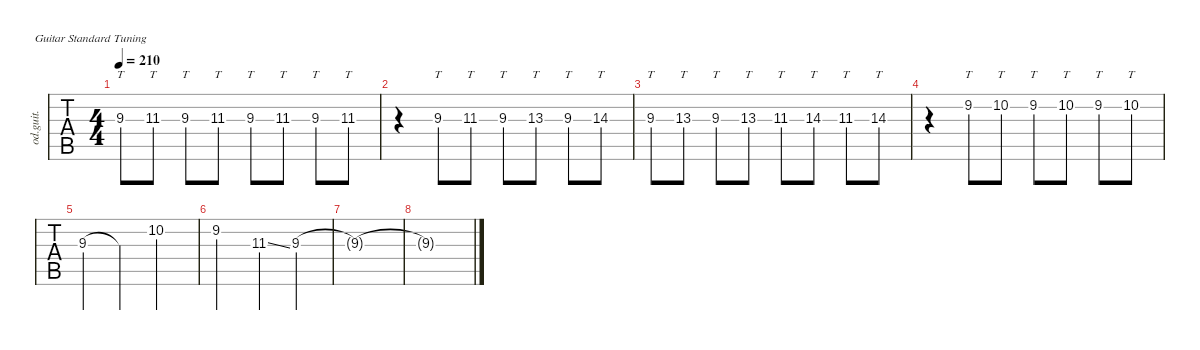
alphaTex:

\defaultSystemsLayout 4
\hideDynamics
\bracketExtendMode nobrackets
\track ("guit1" "od.guit.") {instrument overdrivenguitar}
\staff {tabs}
\tuning (E4 B3 G3 D3 A2 E2)
\ts (4 4)
\tempo 210
\clef g2
\ks c
9.3.8{tt dy mf} 11.3{acc #}.8{tt} 9.3.8{tt} 11.3{acc #}.8{tt} 9.3.8{tt} 11.3{acc #}.8{tt} 9.3.8{tt} 11.3{acc #}.8{tt} |
r.4 9.3.8{tt} 11.3{acc #}.8{tt} 9.3.8{tt} 13.3{acc #}.8{tt} 9.3.8{tt} 14.3.8{tt} |
9.3.8{tt} 13.3{acc #}.8{tt} 9.3.8{tt} 13.3{acc #}.8{tt} 11.3{acc #}.8{tt} 14.3.8{tt} 11.3{acc #}.8{tt} 14.3.8{tt} |
r.4 9.2{acc #}.8{tt} 10.2.8{tt} 9.2{acc #}.8{tt} 10.2.8{tt} 9.2{acc #}.8{tt} 10.2.8{tt} |
9.3.4 9.3{t}.4 10.2.2 |
9.2{acc #}.2 11.3{ss acc #}.4 9.3.4 |
9.3{t}.1 |
9.3{t}.1
